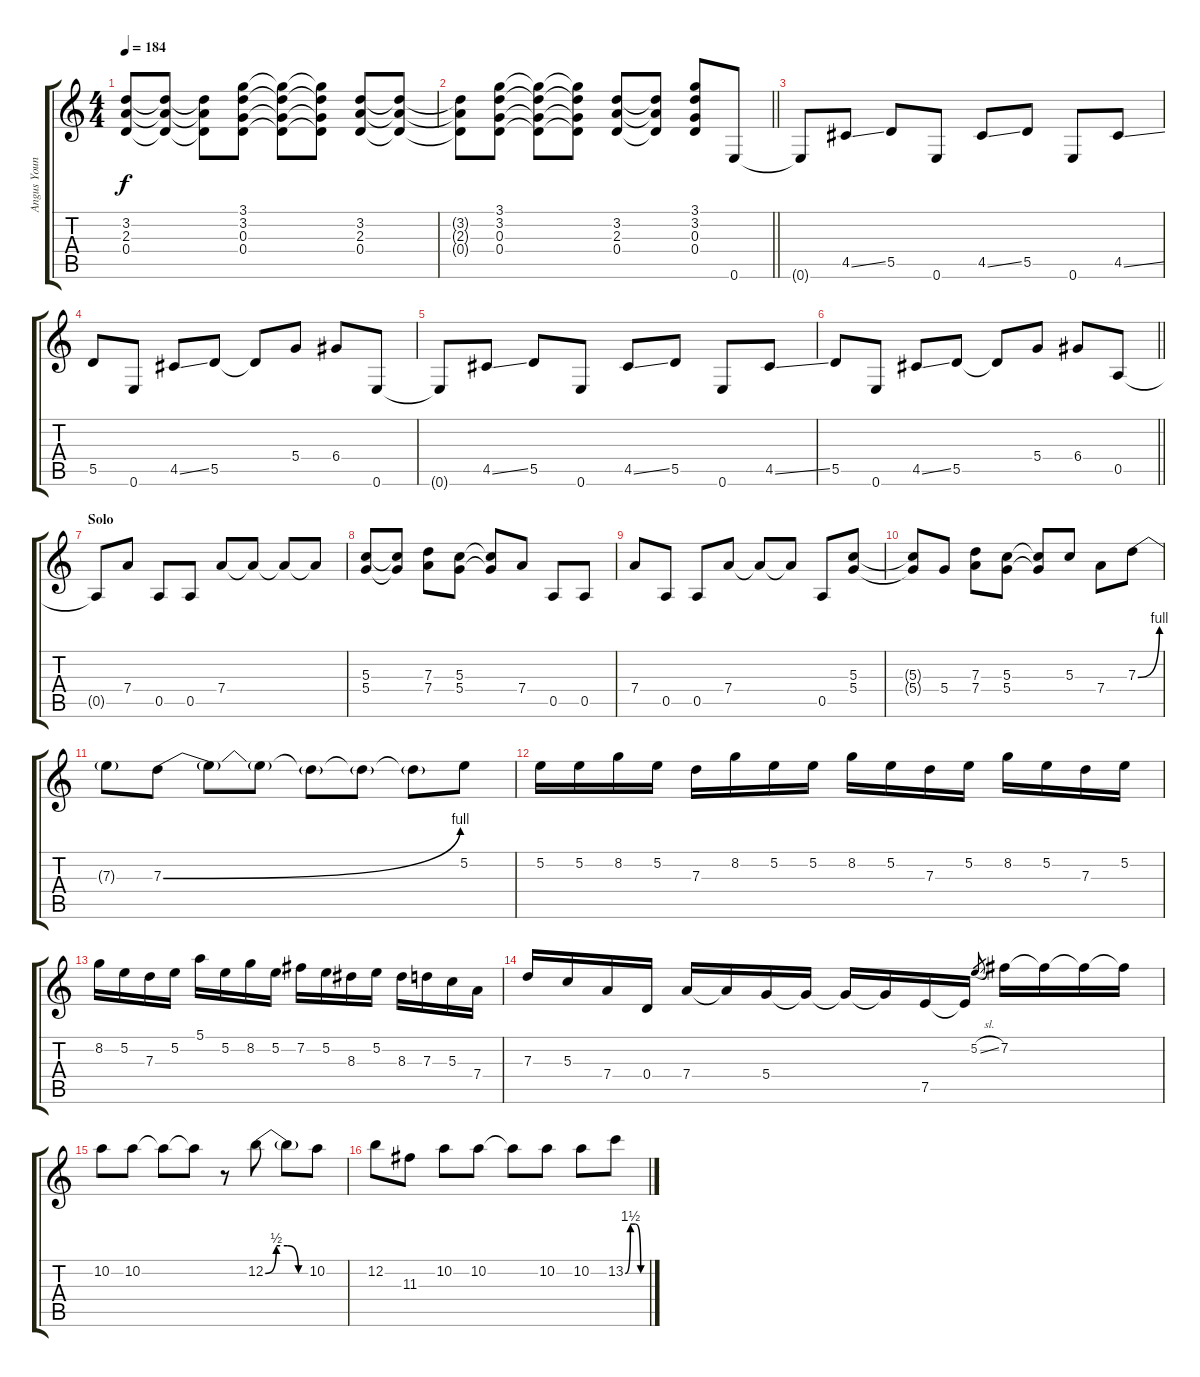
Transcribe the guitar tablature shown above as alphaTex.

\track ("Angus Young" "Angus Youn") {instrument distortionguitar}
\staff {score tabs}
\tuning (E4 B3 G3 D3 A2 E2) {hide}
\ts (4 4)
\tempo 184
\clef g2
\ks c
(3.2 2.3 0.4).8{dy f} (3.2{t} 2.3{t} 0.4{t}).8 (3.2{t} 2.3{t} 0.4{t}).8 (3.1 3.2 0.3 0.4).8 (3.1{t} 3.2{t} 0.3{t} 0.4{t}).8 (3.1{t} 3.2{t} 0.3{t} 0.4{t}).8 (3.2 2.3 0.4).8 (3.2{t} 2.3{t} 0.4{t}).8 |
\barLineRight lightlight
(3.2{t} 2.3{t} 0.4{t}).8 (3.1 3.2 0.3 0.4).8 (3.1{t} 3.2{t} 0.3{t} 0.4{t}).8 (3.1{t} 3.2{t} 0.3{t} 0.4{t}).8 (3.2 2.3 0.4).8 (3.2{t} 2.3{t} 0.4{t}).8 (3.1 3.2 0.3 0.4).8 0.6.8 |
0.6{t}.8 4.5{ss}.8 5.5.8 0.6.8 4.5{ss}.8 5.5.8 0.6.8 4.5{ss}.8 |
5.5.8 0.6.8 4.5{ss}.8 5.5.8 5.5{t}.8 5.4.8 6.4.8 0.6.8 |
0.6{t}.8 4.5{ss}.8 5.5.8 0.6.8 4.5{ss}.8 5.5.8 0.6.8 4.5{ss}.8 |
\barLineRight lightlight
5.5.8 0.6.8 4.5{ss}.8 5.5.8 5.5{t}.8 5.4.8 6.4.8 0.5.8 |
\section ("" "Solo")
0.5{t}.8 7.4.8 0.5.8 0.5.8 7.4.8 7.4{t}.8 7.4{t}.8 7.4{t}.8 |
(5.3 5.4).8 (5.3{t} 5.4{t}).8 (7.3 7.4).8 (5.3 5.4).8 (5.3{t} 5.4{t}).8 7.4.8 0.5.8 0.5.8 |
7.4.8 0.5.8 0.5.8 7.4.8 7.4{t}.8 7.4{t}.8 0.5.8 (5.3 5.4).8 |
(5.3{t} 5.4{t}).8 5.4.8 (7.3 7.4).8 (5.3 5.4).8 (5.3{t} 5.4{t}).8 5.3.8 7.4.8 7.3{be (bend 0 0 60 4)}.8 |
7.3{t}.8 7.3{be (bend 0 0 60 4)}.8 7.3{t}.8 7.3{t}.8 7.3{t}.8 7.3{t}.8 7.3{t}.8 5.2.8 |
5.2.16 5.2.16 8.2.16 5.2.16 7.3.16 8.2.16 5.2.16 5.2.16 8.2.16 5.2.16 7.3.16 5.2.16 8.2.16 5.2.16 7.3.16 5.2.16 |
8.2.16 5.2.16 7.3.16 5.2.16 5.1.16 5.2.16 8.2.16 5.2.16 7.2.16 5.2.16 8.3.16 5.2.16 8.3.16 7.3.16 5.3.16 7.4.16 |
7.3.16 5.3.16 7.4.16 0.4.16 7.4.16 7.4{t}.16 5.4.16 5.4{t}.16 5.4{t}.16 5.4{t}.16 7.5.16 7.5{t}.16 5.2{sl}.8{gr} 7.2.16 7.2{t}.16 7.2{t}.16 7.2{t}.16 |
10.2.8 10.2.8 10.2{t}.8 10.2{t}.8 r.8 12.2{be (custom 0 0 15 2 30 2 45 0 60 0)}.8 12.2{t}.8 10.2.8 |
12.2.8 11.3.8 10.2.8 10.2.8 10.2{t}.8 10.2.8 10.2.8 13.2{be (custom 0 0 15 6 30 6 45 0 60 0)}.8
